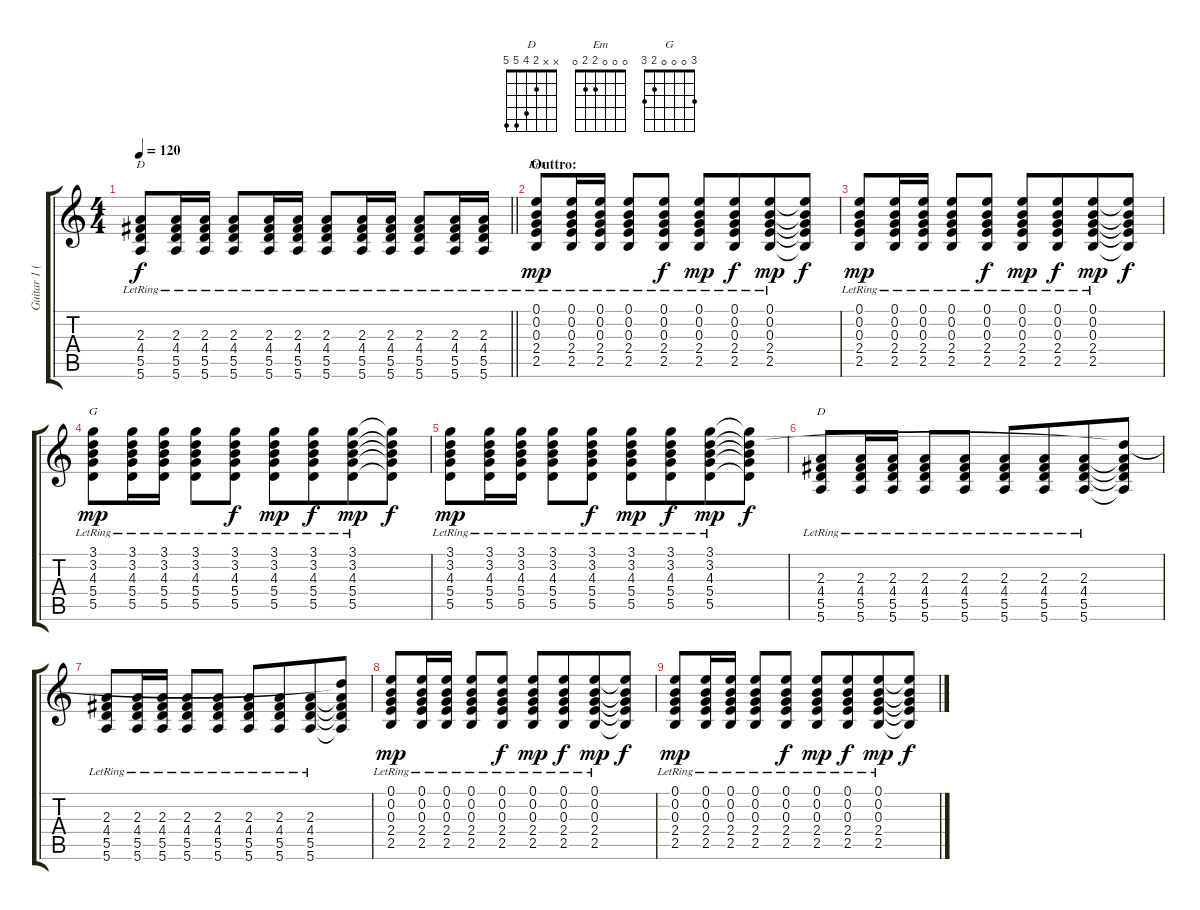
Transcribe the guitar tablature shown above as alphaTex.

\track ("Guitar 1 (Rhythm)" "Guitar 1 (") {instrument acousticguitarsteel}
\staff {score tabs}
\tuning (E4 B3 G3 D3 A2 E2) {hide}
\chord ("D" 2 3 2 0 x x) {barre 2}
\chord ("Em" 0 0 0 2 2 0)
\chord ("G" 3 0 0 0 2 3)
\chord ("D" x x 2 4 5 5)
\ts (4 4)
\tempo 120
\clef g2
\barLineRight lightlight
\ks c
(2.3{lr} 4.4{lr} 5.5{lr} 5.6{lr}).8{ch "D" dy f} (2.3{lr} 4.4{lr} 5.5{lr} 5.6{lr}).16 (2.3{lr} 4.4{lr} 5.5{lr} 5.6{lr}).16 (2.3{lr} 4.4{lr} 5.5{lr} 5.6{lr}).8 (2.3{lr} 4.4{lr} 5.5{lr} 5.6{lr}).16 (2.3{lr} 4.4{lr} 5.5{lr} 5.6{lr}).16 (2.3{lr} 4.4{lr} 5.5{lr} 5.6{lr}).8 (2.3{lr} 4.4{lr} 5.5{lr} 5.6{lr}).16 (2.3{lr} 4.4{lr} 5.5{lr} 5.6{lr}).16 (2.3{lr} 4.4{lr} 5.5{lr} 5.6{lr}).8 (2.3{lr} 4.4{lr} 5.5{lr} 5.6{lr}).16 (2.3{lr} 4.4{lr} 5.5{lr} 5.6{lr}).16 |
\section ("" "Outtro:")
(0.1{lr} 0.2{lr} 0.3{lr} 2.4{lr} 2.5{lr}).8{ch "Em" dy mp} (0.1{lr} 0.2{lr} 0.3{lr} 2.4{lr} 2.5{lr}).16 (0.1{lr} 0.2{lr} 0.3{lr} 2.4{lr} 2.5{lr}).16 (0.1{lr} 0.2{lr} 0.3{lr} 2.4{lr} 2.5{lr}).8 (0.1 0.2{lr} 0.3{lr} 2.4{lr} 2.5{lr}).8{dy f} (0.1{lr} 0.2{lr} 0.3{lr} 2.4{lr} 2.5{lr}).8{dy mp} (0.1 0.2{lr} 0.3{lr} 2.4{lr} 2.5{lr}).8{dy f beam merge} (0.1{lr} 0.2{lr} 0.3{lr} 2.4{lr} 2.5{lr}).8{dy mp} (0.1{t} 0.2{t} 0.3{t} 2.4{t} 2.5{t}).8{dy f} |
(0.1{lr} 0.2{lr} 0.3{lr} 2.4{lr} 2.5{lr}).8{dy mp} (0.1{lr} 0.2{lr} 0.3{lr} 2.4{lr} 2.5{lr}).16 (0.1{lr} 0.2{lr} 0.3{lr} 2.4{lr} 2.5{lr}).16 (0.1{lr} 0.2{lr} 0.3{lr} 2.4{lr} 2.5{lr}).8 (0.1 0.2{lr} 0.3{lr} 2.4{lr} 2.5{lr}).8{dy f} (0.1{lr} 0.2{lr} 0.3{lr} 2.4{lr} 2.5{lr}).8{dy mp} (0.1 0.2{lr} 0.3{lr} 2.4{lr} 2.5{lr}).8{dy f beam merge} (0.1{lr} 0.2{lr} 0.3{lr} 2.4{lr} 2.5{lr}).8{dy mp} (0.1{t} 0.2{t} 0.3{t} 2.4{t} 2.5{t}).8{dy f} |
(3.1{lr} 3.2{lr} 4.3{lr} 5.4{lr} 5.5{lr}).8{ch "G" dy mp} (3.1{lr} 3.2{lr} 4.3{lr} 5.4{lr} 5.5{lr}).16 (3.1{lr} 3.2{lr} 4.3{lr} 5.4{lr} 5.5{lr}).16 (3.1{lr} 3.2{lr} 4.3{lr} 5.4{lr} 5.5{lr}).8 (3.1{lr} 3.2{lr} 4.3{lr} 5.4{lr} 5.5{lr}).8{dy f} (3.1{lr} 3.2{lr} 4.3{lr} 5.4{lr} 5.5{lr}).8{dy mp} (3.1{lr} 3.2{lr} 4.3{lr} 5.4{lr} 5.5{lr}).8{dy f beam merge} (3.1{lr} 3.2{lr} 4.3{lr} 5.4{lr} 5.5{lr}).8{dy mp} (3.1{t} 3.2{t} 4.3{t} 5.4{t} 5.5{t}).8{dy f} |
(3.1{lr} 3.2{lr} 4.3{lr} 5.4{lr} 5.5{lr}).8{dy mp} (3.1{lr} 3.2{lr} 4.3{lr} 5.4{lr} 5.5{lr}).16 (3.1{lr} 3.2{lr} 4.3{lr} 5.4{lr} 5.5{lr}).16 (3.1{lr} 3.2{lr} 4.3{lr} 5.4{lr} 5.5{lr}).8 (3.1{lr} 3.2{lr} 4.3{lr} 5.4{lr} 5.5{lr}).8{dy f} (3.1{lr} 3.2{lr} 4.3{lr} 5.4{lr} 5.5{lr}).8{dy mp} (3.1{lr} 3.2{lr} 4.3{lr} 5.4{lr} 5.5{lr}).8{dy f beam merge} (3.1{lr} 3.2{lr} 4.3{lr} 5.4{lr} 5.5{lr}).8{dy mp} (3.1{t} 3.2{t} 4.3{t} 5.4{t} 5.5{t}).8{dy f} |
(2.3{lr} 4.4{lr} 5.5{lr} 5.6{lr}).8{ch "D"} (2.3{lr} 4.4{lr} 5.5{lr} 5.6{lr}).16 (2.3{lr} 4.4{lr} 5.5{lr} 5.6{lr}).16 (2.3{lr} 4.4{lr} 5.5{lr} 5.6{lr}).8 (2.3{lr} 4.4{lr} 5.5{lr} 5.6{lr}).8 (2.3{lr} 4.4{lr} 5.5{lr} 5.6{lr}).8 (2.3{lr} 4.4{lr} 5.5{lr} 5.6{lr}).8{beam merge} (2.3{lr} 4.4{lr} 5.5{lr} 5.6{lr}).8 (3.2{t} 2.3{t} 4.4{t} 5.5{t} 5.6{t}).8 |
(2.3{lr} 4.4{lr} 5.5{lr} 5.6{lr}).8 (2.3{lr} 4.4{lr} 5.5{lr} 5.6{lr}).16 (2.3{lr} 4.4{lr} 5.5{lr} 5.6{lr}).16 (2.3{lr} 4.4{lr} 5.5{lr} 5.6{lr}).8 (2.3{lr} 4.4{lr} 5.5{lr} 5.6{lr}).8 (2.3{lr} 4.4{lr} 5.5{lr} 5.6{lr}).8 (2.3{lr} 4.4{lr} 5.5{lr} 5.6{lr}).8{beam merge} (2.3{lr} 4.4{lr} 5.5{lr} 5.6{lr}).8 (3.2{t} 2.3{t} 4.4{t} 5.5{t} 5.6{t}).8 |
(0.1{lr} 0.2{lr} 0.3{lr} 2.4{lr} 2.5{lr}).8{dy mp} (0.1{lr} 0.2{lr} 0.3{lr} 2.4{lr} 2.5{lr}).16 (0.1{lr} 0.2{lr} 0.3{lr} 2.4{lr} 2.5{lr}).16 (0.1{lr} 0.2{lr} 0.3{lr} 2.4{lr} 2.5{lr}).8 (0.1 0.2{lr} 0.3{lr} 2.4{lr} 2.5{lr}).8{dy f} (0.1{lr} 0.2{lr} 0.3{lr} 2.4{lr} 2.5{lr}).8{dy mp} (0.1 0.2{lr} 0.3{lr} 2.4{lr} 2.5{lr}).8{dy f beam merge} (0.1{lr} 0.2{lr} 0.3{lr} 2.4{lr} 2.5{lr}).8{dy mp} (0.1{t} 0.2{t} 0.3{t} 2.4{t} 2.5{t}).8{dy f} |
(0.1{lr} 0.2{lr} 0.3{lr} 2.4{lr} 2.5{lr}).8{dy mp} (0.1{lr} 0.2{lr} 0.3{lr} 2.4{lr} 2.5{lr}).16 (0.1{lr} 0.2{lr} 0.3{lr} 2.4{lr} 2.5{lr}).16 (0.1{lr} 0.2{lr} 0.3{lr} 2.4{lr} 2.5{lr}).8 (0.1 0.2{lr} 0.3{lr} 2.4{lr} 2.5{lr}).8{dy f} (0.1{lr} 0.2{lr} 0.3{lr} 2.4{lr} 2.5{lr}).8{dy mp} (0.1 0.2{lr} 0.3{lr} 2.4{lr} 2.5{lr}).8{dy f beam merge} (0.1{lr} 0.2{lr} 0.3{lr} 2.4{lr} 2.5{lr}).8{dy mp} (0.1{t} 0.2{t} 0.3{t} 2.4{t} 2.5{t}).8{dy f}
